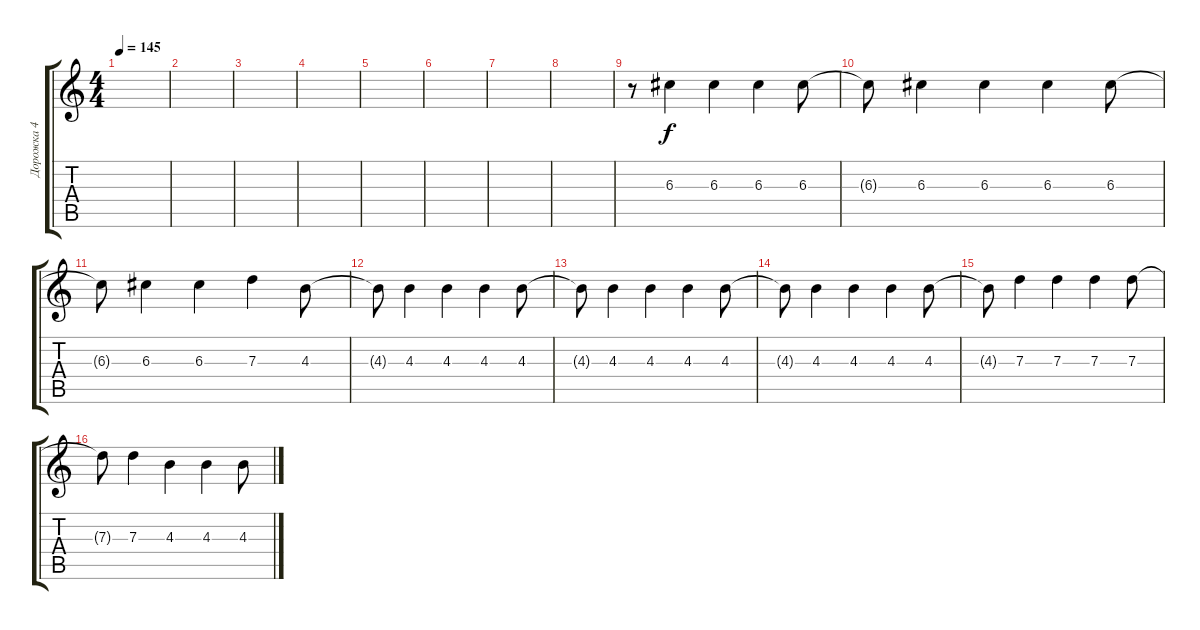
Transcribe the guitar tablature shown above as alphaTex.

\track ("Дорожка 4" "Дорожка 4") {instrument electricguitarmuted}
\staff {score tabs}
\tuning (E4 B3 G3 D3 A2 E2) {hide}
\ts (4 4)
\tempo 145
\clef g2
\ks c
|
|
|
|
|
|
|
|
r.8 6.3.4 6.3.4 6.3.4 6.3.8 |
6.3{t}.8 6.3.4 6.3.4 6.3.4 6.3.8 |
6.3{t}.8 6.3.4 6.3.4 7.3.4 4.3.8 |
4.3{t}.8 4.3.4 4.3.4 4.3.4 4.3.8 |
4.3{t}.8 4.3.4 4.3.4 4.3.4 4.3.8 |
4.3{t}.8 4.3.4 4.3.4 4.3.4 4.3.8 |
4.3{t}.8 7.3.4 7.3.4 7.3.4 7.3.8 |
7.3{t}.8 7.3.4 4.3.4 4.3.4 4.3.8
